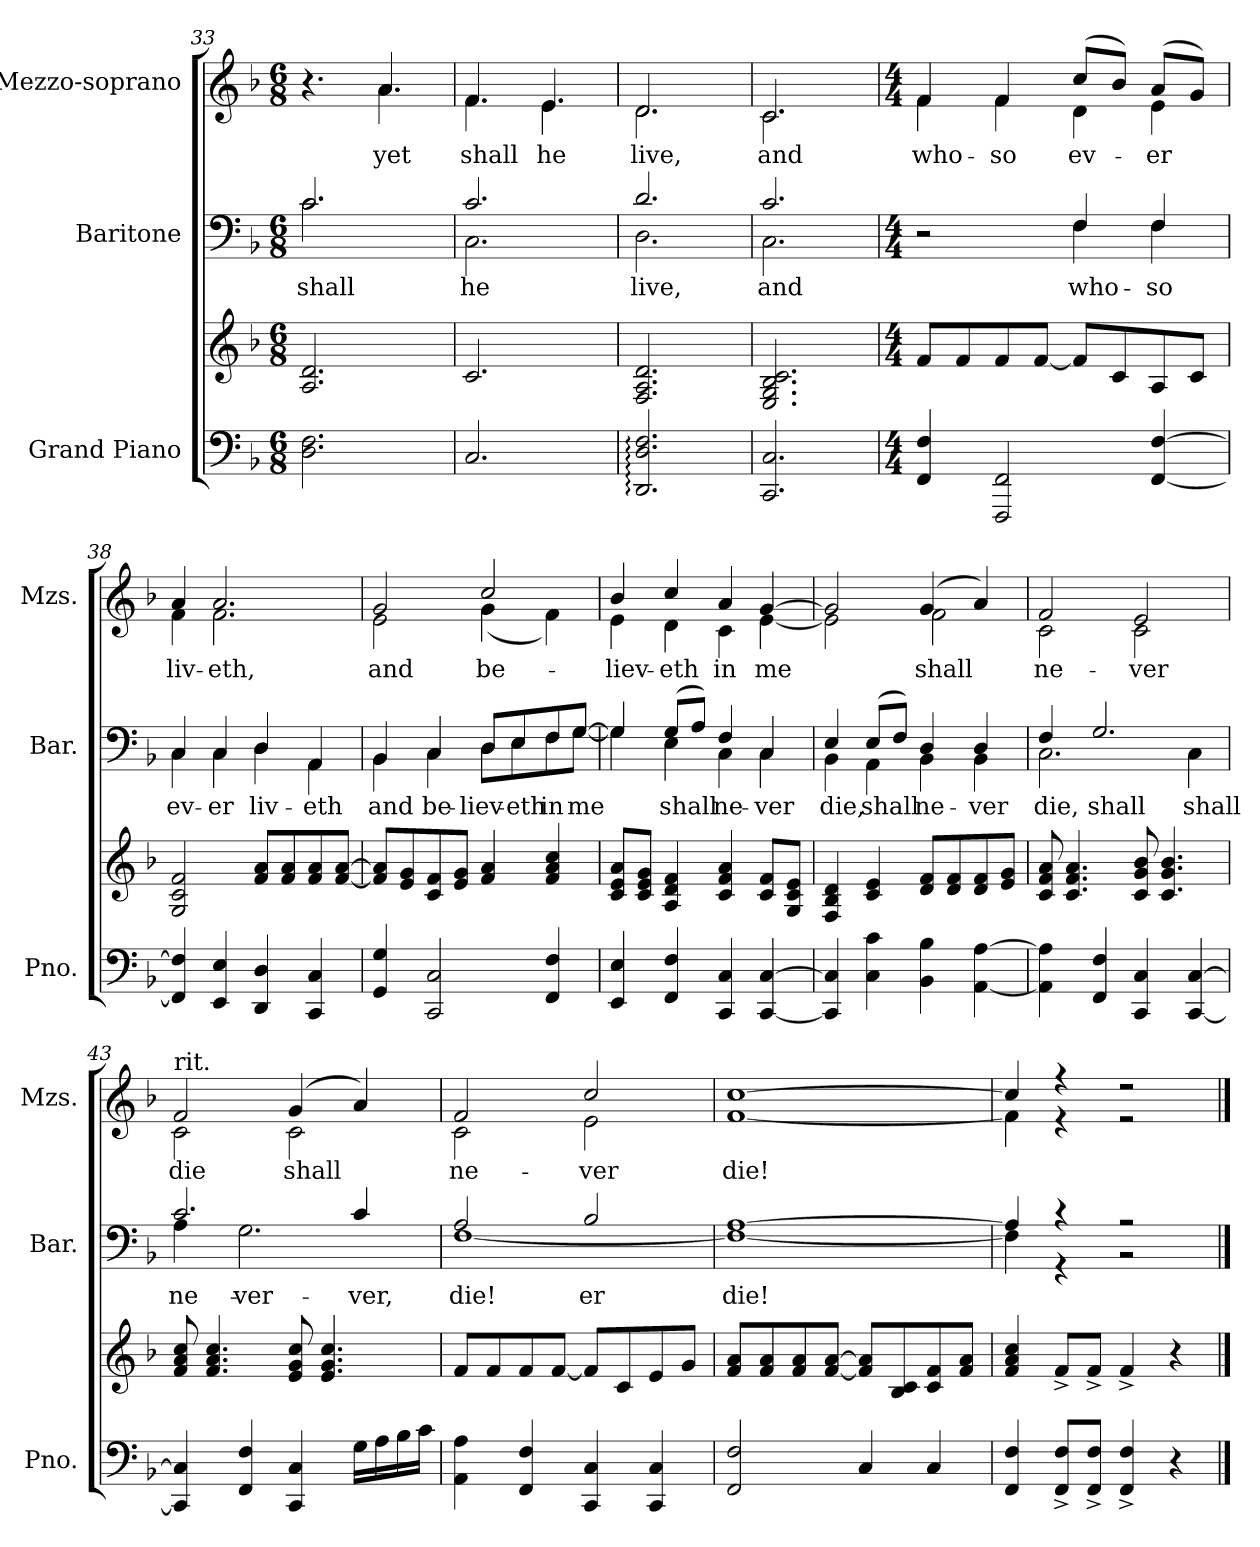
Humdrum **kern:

**kern	**kern	**kern	**text	**kern	**text
*part3	*part3	*part2	*part2	*part1	*part1
*staff4	*staff3	*staff2	*staff2	*staff1	*staff1
*I"Grand Piano	*	*I"Baritone	*	*I"Mezzo-soprano	*
*I'Pno.	*	*I'Bar.	*	*I'Mzs.	*
*clefF4	*clefG2	*clefF4	*	*clefG2	*
*k[b-]	*k[b-]	*k[b-]	*	*k[b-]	*
*M6/8	*M6/8	*M6/8	*	*M6/8	*
=33	=33	=33	=33	=33	=33
*	*	*^	*	*	*
!	!	!	!	!LO:LY:b	!	!
*	*	*	*	*	*^	*
2.D\ 2.F\	2.A/ 2.d/	2.c/	2.c\	shall	4.r	4.ryy	.
!	!	!	!	!	!	!	!LO:LY:b
.	.	.	.	.	4.a/	4.a\	yet
=34	=34	=34	=34	=34	=34	=34	=34
!	!	!	!	!LO:LY:b	!	!	!LO:LY:b
2.C/	2.c/	2.c/	2.C\	he	4.f/	4.f\	shall
!	!	!	!	!	!	!	!LO:LY:b
.	.	.	.	.	4.e/	4.e\	he
=35	=35	=35	=35	=35	=35	=35	=35
!	!	!	!	!LO:LY:b	!	!	!LO:LY:b
2.DD/: 2.D/: 2.F/:	2.F/ 2.A/ 2.d/	2.d/	2.D\	live,	2.d/	2.d\	live,
=36	=36	=36	=36	=36	=36	=36	=36
!	!	!	!	!LO:LY:b	!	!	!LO:LY:b
2.CC/ 2.C/	2.E/ 2.G/ 2.B-/ 2.c/	2.c/	2.C\	and	2.c/	2.c\	and
=37	=37	=37	=37	=37	=37	=37	=37
*M4/4	*M4/4	*M4/4	*	*	*M4/4	*	*
!	!	!	!	!	!	!	!LO:LY:b
4FF/ 4F/	8f/L	2r	2ryy	.	4f/	4f\	who-
.	8f/	.	.	.	.	.	.
!	!	!	!	!	!	!	!LO:LY:b
2FFF/ 2FF/	8f/	.	.	.	4f/	4f\	-so
.	[8f/J	.	.	.	.	.	.
!	!	!	!	!LO:LY:b	!	!	!LO:LY:b
.	8f/L]	4F/	4F\	who-	(8cc/L	4d\	ev-
.	8c/	.	.	.	8b-/J)	.	.
!	!	!	!	!LO:LY:b	!	!	!LO:LY:b
[4FF/ [4F/	8A/	4F/	4F\	-so	(8a/L	4e\	-er
.	8c/J	.	.	.	8g/J)	.	.
!!LO:LB:g=z	!!
=38	=38	=38	=38	=38	=38	=38	=38
!	!	!	!	!LO:LY:b	!	!	!LO:LY:b
4FF/] 4F/]	2G/ 2c/ 2f/	4C/	4C\	ev-	4a/	4f\	liv-
!	!	!	!	!LO:LY:b	!	!	!LO:LY:b
4EE/ 4E/	.	4C/	4C\	-er	2.a/	2.f\	-eth,
!	!	!	!	!LO:LY:b	!	!	!
4DD/ 4D/	8f/ 8a/L	4D/	4D\	liv-	.	.	.
.	8f/ 8a/	.	.	.	.	.	.
!	!	!	!	!LO:LY:b	!	!	!
4CC/ 4C/	8f/ 8a/	4AA/	4AA\	-eth	.	.	.
.	[8f/ [8a/J	.	.	.	.	.	.
=39	=39	=39	=39	=39	=39	=39	=39
!	!	!	!	!LO:LY:b	!	!	!LO:LY:b
4GG/ 4G/	8f/] 8a/]L	4BB-/	4BB-\	and	2g/	2e\	and
.	8e/ 8g/	.	.	.	.	.	.
!	!	!	!	!LO:LY:b	!	!	!
2CC/ 2C/	8c/ 8f/	4C/	4C\	be-	.	.	.
.	8e/ 8g/J	.	.	.	.	.	.
!	!	!	!	!LO:LY:b	!	!	!LO:LY:b
.	4f/ 4a/	8D/L	8D\L	-liev-	2cc/	(4g\	be-
!	!	!	!	!LO:LY:b	!	!	!
.	.	8E/	8E\	-eth	.	.	.
!	!	!	!	!LO:LY:b	!	!	!
4FF/ 4F/	4f/ 4a/ 4cc/	8F/	8F\	in	.	4f\)	.
!	!	!	!	!LO:LY:b	!	!	!
.	.	[8G/J	[8G\J	me	.	.	.
=40	=40	=40	=40	=40	=40	=40	=40
!	!	!	!	!	!	!	!LO:LY:b
4EE/ 4E/	8c/ 8e/ 8a/L	4G/]	4G\]	.	4b-/	4e\	-liev-
.	8c/ 8e/ 8g/J	.	.	.	.	.	.
!	!	!	!	!LO:LY:b	!	!	!LO:LY:b
4FF/ 4F/	4A/ 4d/ 4f/	(8G/L	4E\	shall	4cc/	4d\	-eth
.	.	8A/J)	.	.	.	.	.
!	!	!	!	!LO:LY:b	!	!	!LO:LY:b
4CC/ 4C/	4c/ 4f/ 4a/	4F/	4C\	ne-	4a/	4c\	in
!	!	!	!	!LO:LY:b	!	!	!LO:LY:b
[4CC/ [4C/	8c/ 8f/L	4C/	4C\	-ver	[4g/	[4e\	me
.	8G/ 8c/ 8e/J	.	.	.	.	.	.
=41	=41	=41	=41	=41	=41	=41	=41
!	!	!	!	!LO:LY:b	!	!	!
4CC/] 4C/]	4F/ 4B-/ 4d/	4E/	4BB-\	die,	2g/]	2e\]	.
!	!	!	!	!LO:LY:b	!	!	!
4C\ 4c\	4c/ 4e/	(8E/L	4AA\	shall	.	.	.
.	.	8F/J)	.	.	.	.	.
!	!	!	!	!LO:LY:b	!	!	!LO:LY:b
4BB-\ 4B-\	8d/ 8f/L	4D/	4BB-\	ne-	(4g/	2f\	shall
.	8d/ 8f/	.	.	.	.	.	.
!	!	!	!	!LO:LY:b	!	!	!
[4AA\ [4A\	8d/ 8f/	4D/	4BB-\	-ver	4a/)	.	.
.	8e/ 8g/J	.	.	.	.	.	.
!!LO:LB:g=z	!!
=42	=42	=42	=42	=42	=42	=42	=42
!	!	!	!	!LO:LY:a	!	!	!
!	!	!	!	!LO:LY:b	!	!	!LO:LY:b
4AA\] 4A\]	8c/ 8f/ 8a/	4F/	2.C\	die,	2f/	2c\	ne-
.	4.c/ 4.f/ 4.a/	.	.	.	.	.	.
!	!	!	!	!LO:LY:a	!	!	!
4FF/ 4F/	.	2.G/	.	shall	.	.	.
!	!	!	!	!	!	!	!LO:LY:b
4CC/ 4C/	8c/ 8g/ 8b-/	.	.	.	2e/	2c\	-ver
.	4.c/ 4.g/ 4.b-/	.	.	.	.	.	.
!	!	!	!	!LO:LY:b	!	!	!
[4CC/ [4C/	.	.	4C\	shall	.	.	.
=43	=43	=43	=43	=43	=43	=43	=43
!	!	!	!	!	!LO:TX:a:t=rit.	!	!
!	!	!	!	!LO:LY:a	!	!	!
!	!	!	!	!LO:LY:b	!	!	!LO:LY:b
4CC/] 4C/]	8f/ 8a/ 8cc/	2.c/	4A\	ne-	2f/	2c\	die
.	4.f/ 4.a/ 4.cc/	.	.	.	.	.	.
!	!	!	!	!LO:LY:b	!	!	!
4FF/ 4F/	.	.	2.G\	-ver	.	.	.
!	!	!	!	!	!	!	!LO:LY:b
4CC/ 4C/	8e/ 8g/ 8cc/	.	.	.	(4g/	2c\	shall
.	4.e/ 4.g/ 4.cc/	.	.	.	.	.	.
!	!	!	!	!LO:LY:a	!	!	!
16G\LL	.	4c/	.	-ver,	4a/)	.	.
16A\	.	.	.	.	.	.	.
16B-\	.	.	.	.	.	.	.
16c\JJ	.	.	.	.	.	.	.
=44	=44	=44	=44	=44	=44	=44	=44
!	!	!	!	!LO:LY:a	!	!	!
!	!	!	!	!LO:LY:b	!	!	!LO:LY:b
4AA\ 4A\	8f/L	2A/	[1F	die!	2f/	2c\	ne-
.	8f/	.	.	.	.	.	.
4FF/ 4F/	8f/	.	.	.	.	.	.
.	[8f/J	.	.	.	.	.	.
!	!	!	!	!LO:LY:a	!	!	!LO:LY:b
4CC/ 4C/	8f/L]	2B-/	.	-er	2cc/	2e\	-ver
.	8c/	.	.	.	.	.	.
4CC/ 4C/	8e/	.	.	.	.	.	.
.	8g/J	.	.	.	.	.	.
=45	=45	=45	=45	=45	=45	=45	=45
!	!	!	!	!LO:LY:a	!	!	!LO:LY:b
2FF/ 2F/	8f/ 8a/L	[1A	1F_	die!	[1cc	[1f	die!
.	8f/ 8a/	.	.	.	.	.	.
.	8f/ 8a/	.	.	.	.	.	.
.	[8f/ [8a/J	.	.	.	.	.	.
4C/	8f/] 8a/]L	.	.	.	.	.	.
.	8B-/ 8c/	.	.	.	.	.	.
4C/	8c/ 8f/	.	.	.	.	.	.
.	8f/ 8a/J	.	.	.	.	.	.
=46	=46	=46	=46	=46	=46	=46	=46
4FF/ 4F/	4f/ 4a/ 4cc/	4A/]	4F\]	.	4cc/]	4f\]	.
8FF/^ 8F/^L	8f^>/L	4r	4r	.	4r	4r	.
8FF/^ 8F/^J	8f^>/J	.	.	.	.	.	.
4FF/^ 4F/^	4f^>/	2r	2r	.	2r	2r	.
4r	4r	.	.	.	.	.	.
*	*	*v	*v	*	*	*	*
*	*	*	*	*v	*v	*
==	==	==	==	==	==
*-	*-	*-	*-	*-	*-
